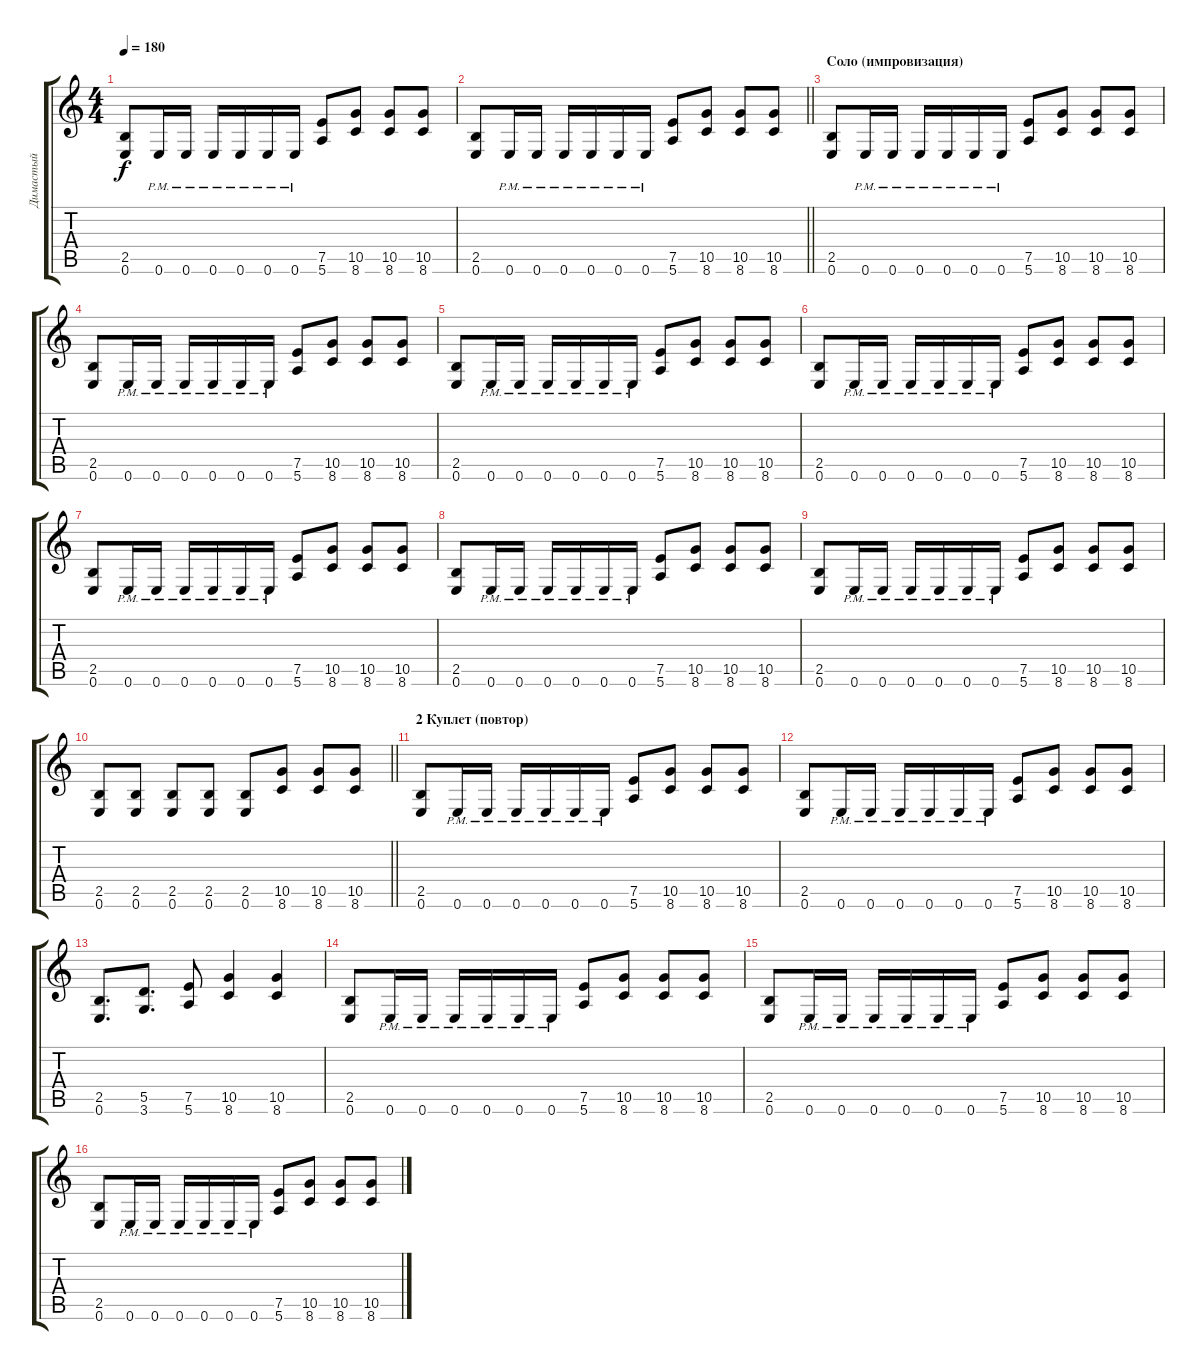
\track ("Димастый" "Димастый") {instrument overdrivenguitar}
\staff {score tabs}
\tuning (E4 B3 G3 D3 A2 E2) {hide}
\ts (4 4)
\tempo 180
\clef g2
\ks c
(2.5 0.6).8{dy f} 0.6{pm}.16 0.6{pm}.16 0.6{pm}.16 0.6{pm}.16 0.6{pm}.16 0.6{pm}.16 (7.5 5.6).8 (10.5 8.6).8 (10.5 8.6).8 (10.5 8.6).8 |
\barLineRight lightlight
(2.5 0.6).8 0.6{pm}.16 0.6{pm}.16 0.6{pm}.16 0.6{pm}.16 0.6{pm}.16 0.6{pm}.16 (7.5 5.6).8 (10.5 8.6).8 (10.5 8.6).8 (10.5 8.6).8 |
\section ("" "Соло (импровизация)")
(2.5 0.6).8 0.6{pm}.16 0.6{pm}.16 0.6{pm}.16 0.6{pm}.16 0.6{pm}.16 0.6{pm}.16 (7.5 5.6).8 (10.5 8.6).8 (10.5 8.6).8 (10.5 8.6).8 |
(2.5 0.6).8 0.6{pm}.16 0.6{pm}.16 0.6{pm}.16 0.6{pm}.16 0.6{pm}.16 0.6{pm}.16 (7.5 5.6).8 (10.5 8.6).8 (10.5 8.6).8 (10.5 8.6).8 |
(2.5 0.6).8 0.6{pm}.16 0.6{pm}.16 0.6{pm}.16 0.6{pm}.16 0.6{pm}.16 0.6{pm}.16 (7.5 5.6).8 (10.5 8.6).8 (10.5 8.6).8 (10.5 8.6).8 |
(2.5 0.6).8 0.6{pm}.16 0.6{pm}.16 0.6{pm}.16 0.6{pm}.16 0.6{pm}.16 0.6{pm}.16 (7.5 5.6).8 (10.5 8.6).8 (10.5 8.6).8 (10.5 8.6).8 |
(2.5 0.6).8 0.6{pm}.16 0.6{pm}.16 0.6{pm}.16 0.6{pm}.16 0.6{pm}.16 0.6{pm}.16 (7.5 5.6).8 (10.5 8.6).8 (10.5 8.6).8 (10.5 8.6).8 |
(2.5 0.6).8 0.6{pm}.16 0.6{pm}.16 0.6{pm}.16 0.6{pm}.16 0.6{pm}.16 0.6{pm}.16 (7.5 5.6).8 (10.5 8.6).8 (10.5 8.6).8 (10.5 8.6).8 |
(2.5 0.6).8 0.6{pm}.16 0.6{pm}.16 0.6{pm}.16 0.6{pm}.16 0.6{pm}.16 0.6{pm}.16 (7.5 5.6).8 (10.5 8.6).8 (10.5 8.6).8 (10.5 8.6).8 |
\barLineRight lightlight
(2.5 0.6).8 (2.5 0.6).8 (2.5 0.6).8 (2.5 0.6).8 (2.5 0.6).8 (10.5 8.6).8 (10.5 8.6).8 (10.5 8.6).8 |
\section ("" "2 Куплет (повтор)")
(2.5 0.6).8 0.6{pm}.16 0.6{pm}.16 0.6{pm}.16 0.6{pm}.16 0.6{pm}.16 0.6{pm}.16 (7.5 5.6).8 (10.5 8.6).8 (10.5 8.6).8 (10.5 8.6).8 |
(2.5 0.6).8 0.6{pm}.16 0.6{pm}.16 0.6{pm}.16 0.6{pm}.16 0.6{pm}.16 0.6{pm}.16 (7.5 5.6).8 (10.5 8.6).8 (10.5 8.6).8 (10.5 8.6).8 |
(2.5 0.6).8{d} (5.5 3.6).8{d} (7.5 5.6).8 (10.5 8.6).4 (10.5 8.6).4 |
(2.5 0.6).8 0.6{pm}.16 0.6{pm}.16 0.6{pm}.16 0.6{pm}.16 0.6{pm}.16 0.6{pm}.16 (7.5 5.6).8 (10.5 8.6).8 (10.5 8.6).8 (10.5 8.6).8 |
(2.5 0.6).8 0.6{pm}.16 0.6{pm}.16 0.6{pm}.16 0.6{pm}.16 0.6{pm}.16 0.6{pm}.16 (7.5 5.6).8 (10.5 8.6).8 (10.5 8.6).8 (10.5 8.6).8 |
(2.5 0.6).8 0.6{pm}.16 0.6{pm}.16 0.6{pm}.16 0.6{pm}.16 0.6{pm}.16 0.6{pm}.16 (7.5 5.6).8 (10.5 8.6).8 (10.5 8.6).8 (10.5 8.6).8
